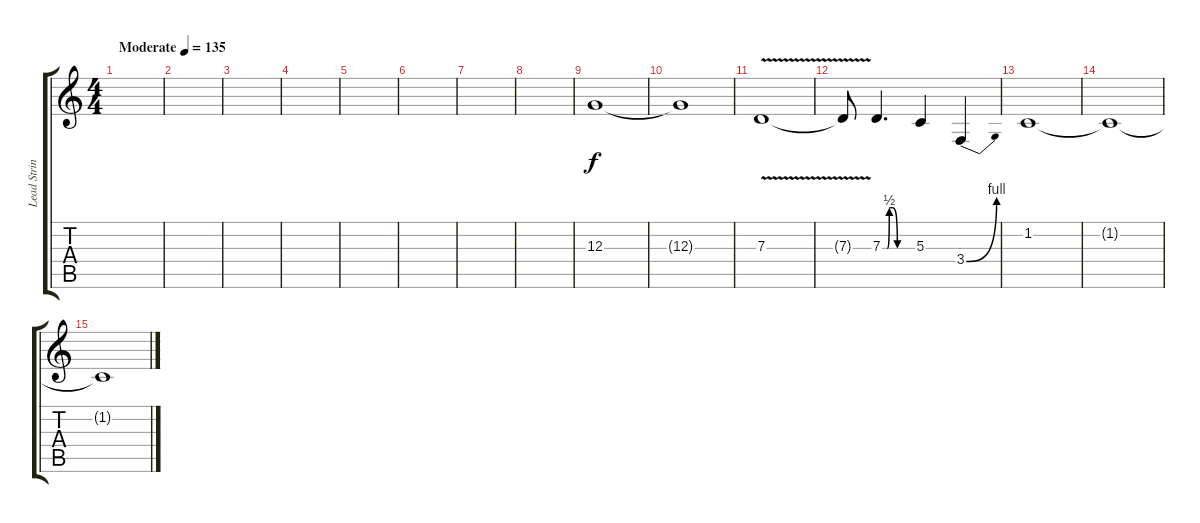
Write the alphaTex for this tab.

\track ("Lead Strings" "Lead Strin") {instrument stringensemble1}
\staff {score tabs}
\tuning (E4 B3 G3 D3 A2 E2) {hide}
\ts (4 4)
\tempo (135 "Moderate")
\clef g2
\ks c
|
|
|
|
|
|
|
|
12.3.1 |
12.3{t}.1 |
7.3{v}.1 |
7.3{t}.8 7.3{be (custom 0 0 10 0 14 2 16 2 20 2 30 0 60 0)}.4{d} 5.3.4 3.4{be (bend 0 0 60 4)}.4 |
1.2.1 |
1.2{t}.1 |
1.2{t}.1
